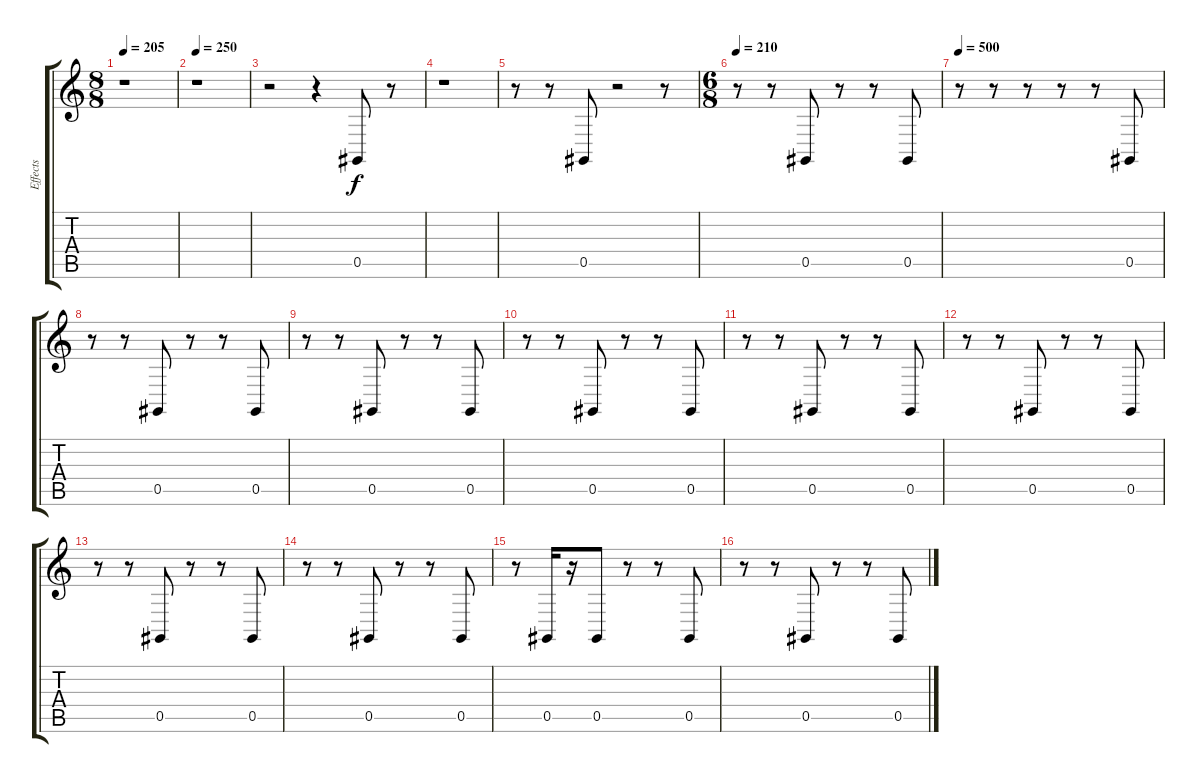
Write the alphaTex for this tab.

\track ("Effects" "Effects") {instrument piccolo}
\staff {score tabs}
\tuning (Eb4 Bb3 Gb3 Db3 Ab2 Eb2) {hide}
\ts (8 8)
\tempo 205
\clef g2
\ks c
r.1{dy f} |
\tempo 250
r.1 |
r.2 r.4 0.5.8{volume 6 instrument guitarharmonics} r.8 |
r.1 |
r.8 r.8 0.5.8 r.2 r.8 |
\ts (6 8)
\tempo 210
r.8 r.8 0.5.8 r.8 r.8 0.5.8 |
\tempo 500
r.8 r.8 r.8 r.8 r.8 0.5.8 |
r.8 r.8 0.5.8 r.8 r.8 0.5.8 |
r.8 r.8 0.5.8 r.8 r.8 0.5.8 |
r.8 r.8 0.5.8 r.8 r.8 0.5.8 |
r.8 r.8 0.5.8 r.8 r.8 0.5.8 |
r.8 r.8 0.5.8 r.8 r.8 0.5.8 |
r.8 r.8 0.5.8 r.8 r.8 0.5.8 |
r.8 r.8 0.5.8 r.8 r.8 0.5.8 |
r.8 0.5.16 r.16 0.5.8 r.8 r.8 0.5.8 |
r.8 r.8 0.5.8 r.8 r.8 0.5.8
